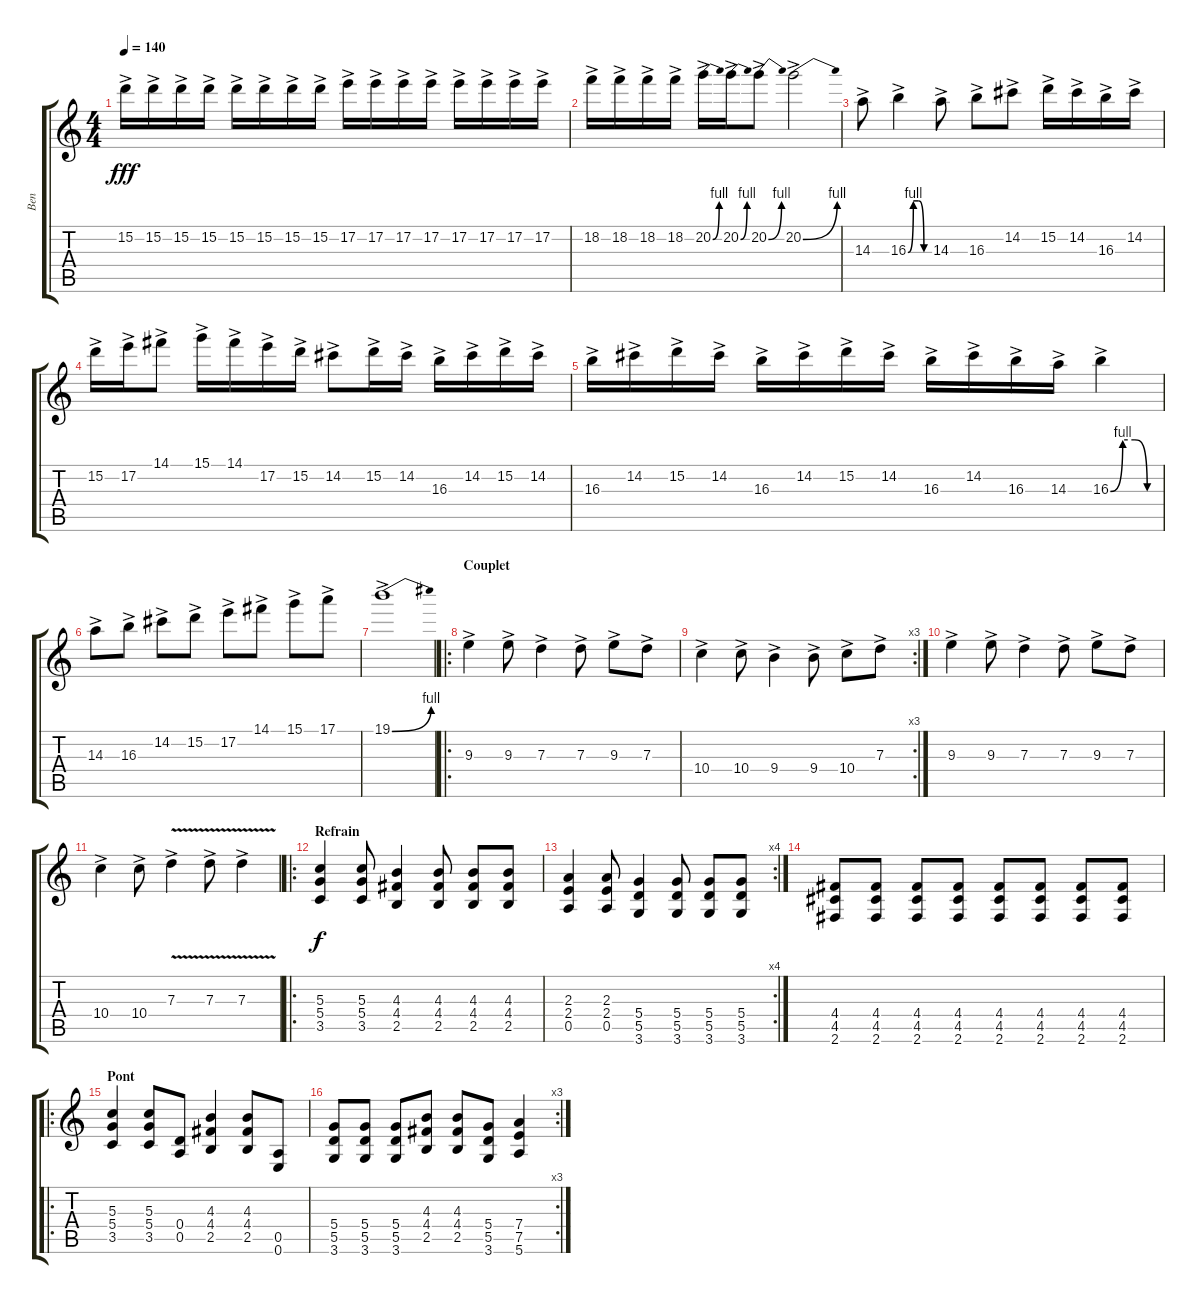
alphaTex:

\track ("Ben" "Ben") {instrument distortionguitar}
\staff {score tabs}
\tuning (E4 B3 G3 D3 A2 E2) {hide}
\ts (4 4)
\tempo 140
\clef g2
\ks c
15.2{ac}.16{dy fff} 15.2{ac}.16 15.2{ac}.16 15.2{ac}.16 15.2{ac}.16 15.2{ac}.16 15.2{ac}.16 15.2{ac}.16 17.2{ac}.16 17.2{ac}.16 17.2{ac}.16 17.2{ac}.16 17.2{ac}.16 17.2{ac}.16 17.2{ac}.16 17.2{ac}.16 |
18.2{ac}.16 18.2{ac}.16 18.2{ac}.16 18.2{ac}.16 20.2{be (bend 0 0 60 4) ac}.16 20.2{be (bend 0 0 60 4) ac}.16 20.2{be (bend 0 0 60 4) ac}.8 20.2{be (bend 0 0 60 4) ac}.2 |
14.3{ac}.8 16.3{be (custom 0 0 15 4 30 4 45 0 60 0) ac}.4 14.3{ac}.8 16.3{ac}.8 14.2{ac}.8 15.2{ac}.16 14.2{ac}.16 16.3{ac}.16 14.2{ac}.16 |
15.2{ac}.16 17.2{ac}.16 14.1{ac}.8 15.1{ac}.16 14.1{ac}.16 17.2{ac}.16 15.2{ac}.16 14.2{ac}.8 15.2{ac}.16 14.2{ac}.16 16.3{ac}.16 14.2{ac}.16 15.2{ac}.16 14.2{ac}.16 |
16.3{ac}.16 14.2{ac}.16 15.2{ac}.16 14.2{ac}.16 16.3{ac}.16 14.2{ac}.16 15.2{ac}.16 14.2{ac}.16 16.3{ac}.16 14.2{ac}.16 16.3{ac}.16 14.3{ac}.16 16.3{be (custom 0 0 15 4 30 4 45 0 60 0) ac}.4 |
14.3{ac}.8 16.3{ac}.8 14.2{ac}.8 15.2{ac}.8 17.2{ac}.8 14.1{ac}.8 15.1{ac}.8 17.1{ac}.8 |
19.1{be (bend 0 0 60 4) ac}.1 |
\ro
\section ("" "Couplet")
9.3{ac}.4 9.3{ac}.8 7.3{ac}.4 7.3{ac}.8 9.3{ac}.8 7.3{ac}.8 |
\rc 3
10.4{ac}.4 10.4{ac}.8 9.4{ac}.4 9.4{ac}.8 10.4{ac}.8 7.3{ac}.8 |
9.3{ac}.4 9.3{ac}.8 7.3{ac}.4 7.3{ac}.8 9.3{ac}.8 7.3{ac}.8 |
10.4{ac}.4 10.4{ac}.8 7.3{v ac}.4 7.3{v ac}.8 7.3{v ac}.4 |
\ro
\section ("" "Refrain")
(5.3 5.4 3.5).4{dy f} (5.3 5.4 3.5).8 (4.3 4.4 2.5).4 (4.3 4.4 2.5).8 (4.3 4.4 2.5).8 (4.3 4.4 2.5).8 |
\rc 4
(2.3 2.4 0.5).4 (2.3 2.4 0.5).8 (5.4 5.5 3.6).4 (5.4 5.5 3.6).8 (5.4 5.5 3.6).8 (5.4 5.5 3.6).8 |
(4.4 4.5 2.6).8 (4.4 4.5 2.6).8 (4.4 4.5 2.6).8 (4.4 4.5 2.6).8 (4.4 4.5 2.6).8 (4.4 4.5 2.6).8 (4.4 4.5 2.6).8 (4.4 4.5 2.6).8 |
\ro
\section ("" "Pont")
(5.3 5.4 3.5).4 (5.3 5.4 3.5).8 (0.4 0.5).8 (4.3 4.4 2.5).4 (4.3 4.4 2.5).8 (0.5 0.6).8 |
\rc 3
(5.4 5.5 3.6).8 (5.4 5.5 3.6).8 (5.4 5.5 3.6).8 (4.3 4.4 2.5).8 (4.3 4.4 2.5).8 (5.4 5.5 3.6).8 (7.4 7.5 5.6).4
